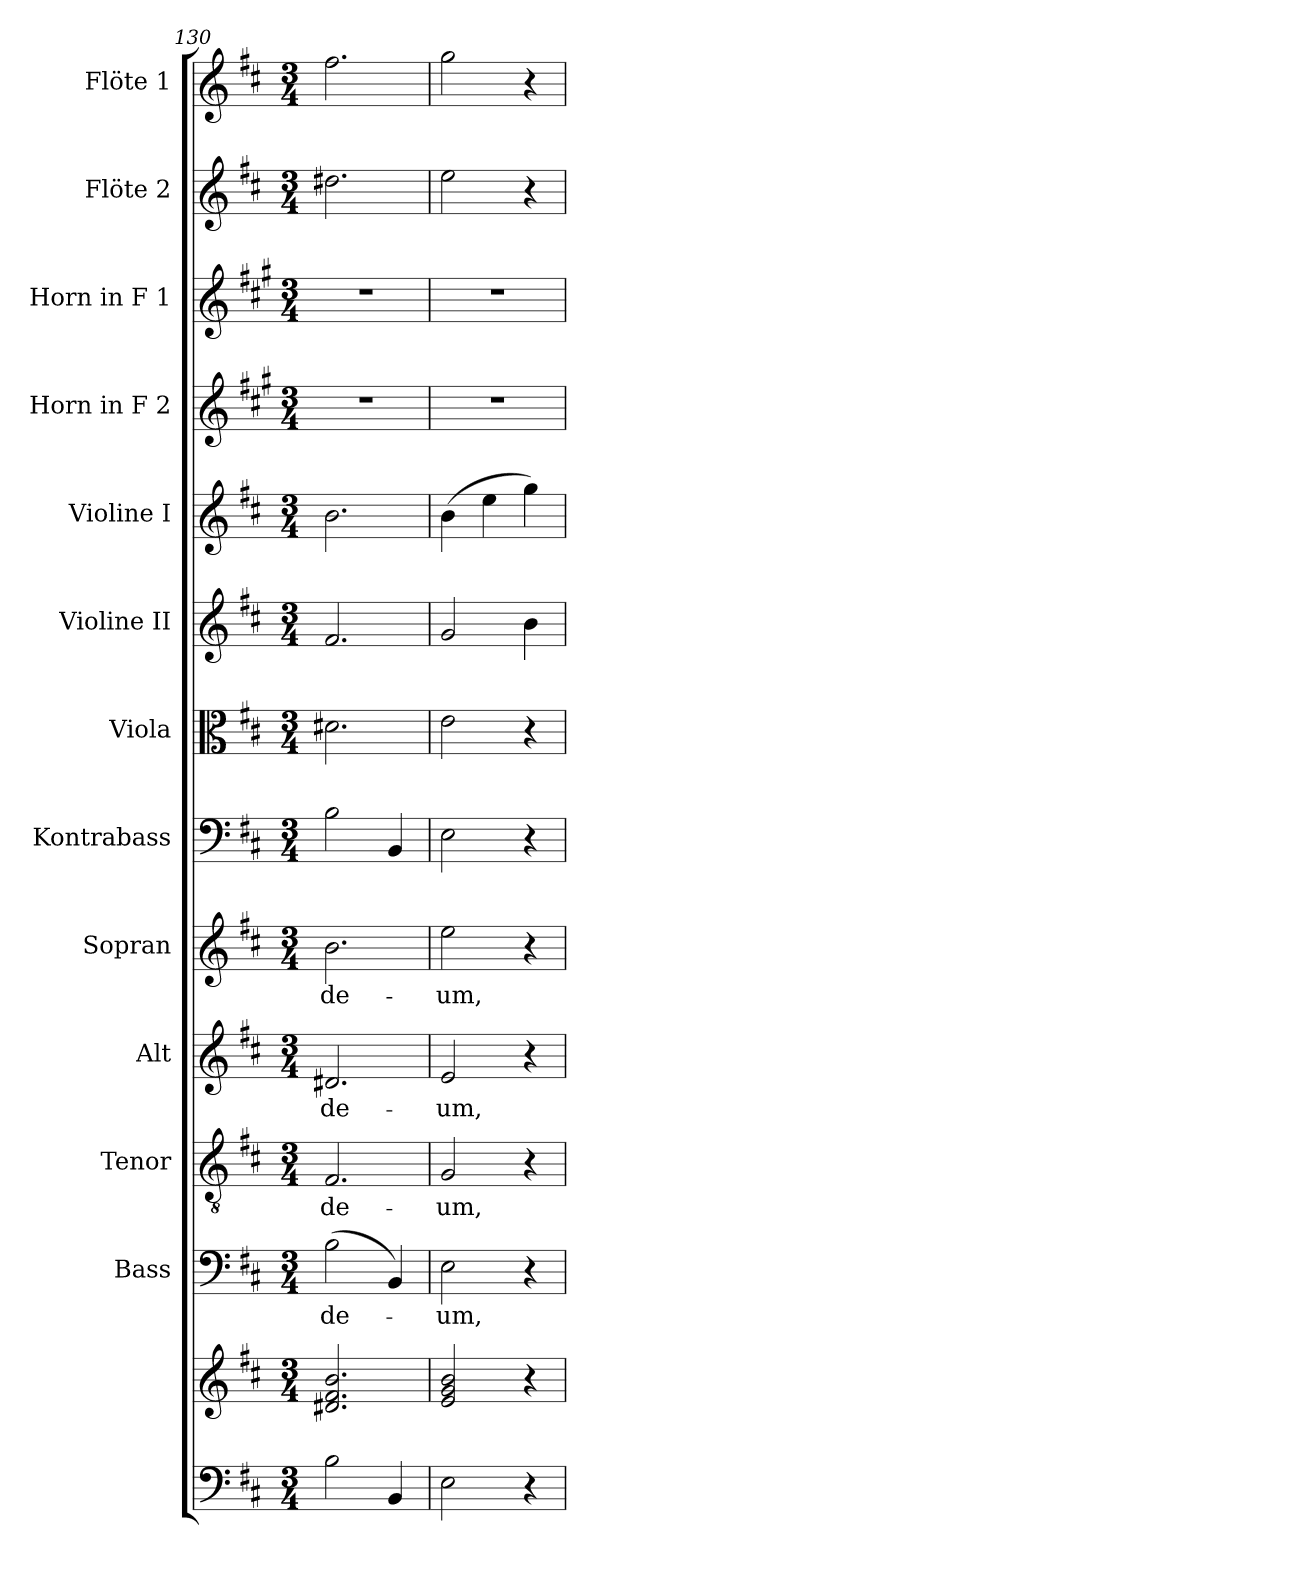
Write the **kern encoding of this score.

**kern	**kern	**kern	**text	**kern	**text	**kern	**text	**kern	**text	**kern	**kern	**kern	**kern	**kern	**kern	**kern	**kern
*part13	*part13	*part12	*part12	*part11	*part11	*part10	*part10	*part9	*part9	*part8	*part7	*part6	*part5	*part4	*part3	*part2	*part1
*staff14	*staff13	*staff12	*staff12	*staff11	*staff11	*staff10	*staff10	*staff9	*staff9	*staff8	*staff7	*staff6	*staff5	*staff4	*staff3	*staff2	*staff1
*	*	*I"Bass	*	*I"Tenor	*	*I"Alt	*	*I"Sopran	*	*I"Kontrabass	*I"Viola	*I"Violine II	*I"Violine I	*I"Horn in F 2	*I"Horn in F 1	*I"Flöte 2	*I"Flöte 1
*	*	*I'B.	*	*I'T.	*	*I'A.	*	*I'S.	*	*I'Kb.	*I'Vla.	*I'Vl. II	*I'Vl. I	*I'Hrn. F 2	*I'Hrn. F 1	*I'Fl. 2	*I'Fl. 1
*clefF4	*clefG2	*clefF4	*	*clefGv2	*	*clefG2	*	*clefG2	*	*clefF4	*clefC3	*clefG2	*clefG2	*clefG2	*clefG2	*clefG2	*clefG2
*	*	*	*	*	*	*	*	*	*	*ITrd7c12	*	*	*	*ITrd4c7	*ITrd4c7	*	*
*k[f#c#]	*k[f#c#]	*k[f#c#]	*	*k[f#c#]	*	*k[f#c#]	*	*k[f#c#]	*	*k[f#c#]	*k[f#c#]	*k[f#c#]	*k[f#c#]	*k[f#c#]	*k[f#c#]	*k[f#c#]	*k[f#c#]
*D:	*D:	*D:	*	*D:	*	*D:	*	*D:	*	*D:	*D:	*D:	*D:	*D:	*D:	*D:	*D:
*M3/4	*M3/4	*M3/4	*	*M3/4	*	*M3/4	*	*M3/4	*	*M3/4	*M3/4	*M3/4	*M3/4	*M3/4	*M3/4	*M3/4	*M3/4
=130	=130	=130	=130	=130	=130	=130	=130	=130	=130	=130	=130	=130	=130	=130	=130	=130	=130
!	!	!	!LO:LY:b	!	!LO:LY:b	!	!LO:LY:b	!	!LO:LY:b	!	!	!	!	!	!	!	!
2B\	2.d#X/ 2.f#/ 2.b/	(>2B\	de-	2.F#/	de-	2.d#X/	de-	2.b\	de-	2BB\	2.d#X\	2.f#/	2.b\	2.r	2.r	2.dd#X\	2.ff#\
4BB/	.	4BB/)	.	.	.	.	.	.	.	4BBB/	.	.	.	.	.	.	.
=131	=131	=131	=131	=131	=131	=131	=131	=131	=131	=131	=131	=131	=131	=131	=131	=131	=131
!	!	!	!LO:LY:b	!	!LO:LY:b	!	!LO:LY:b	!	!LO:LY:b	!	!	!	!	!	!	!	!
2E\	2e/ 2g/ 2b/	2E\	-um,	2G/	-um,	2e/	-um,	2ee\	-um,	2EE\	2e\	2g/	(>4b\	2.r	2.r	2ee\	2gg\
.	.	.	.	.	.	.	.	.	.	.	.	.	4ee\	.	.	.	.
4r	4r	4r	.	4r	.	4r	.	4r	.	4r	4r	4b\	4gg\)	.	.	4r	4r
=	=	=	=	=	=	=	=	=	=	=	=	=	=	=	=	=	=
*-	*-	*-	*-	*-	*-	*-	*-	*-	*-	*-	*-	*-	*-	*-	*-	*-	*-
